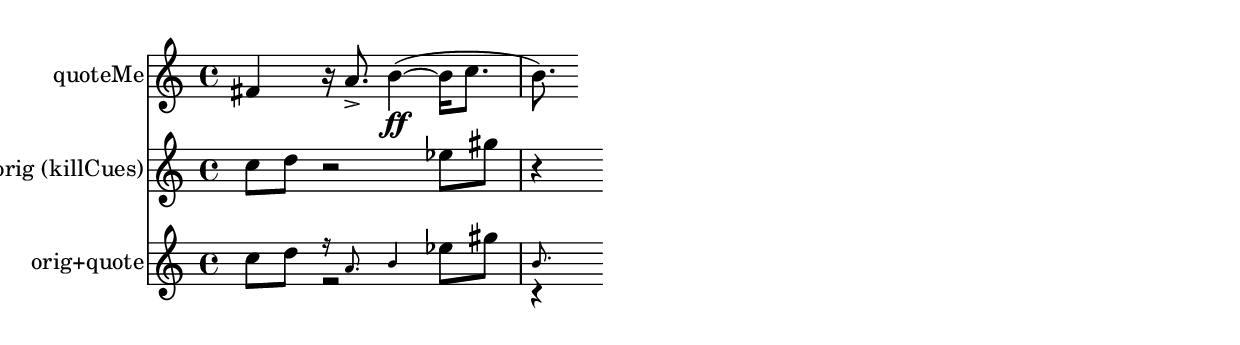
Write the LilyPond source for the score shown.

\header {


  texidoc = " The @code{cueDuring} form of quotation will set stem
directions on both quoted and main voice, and deliver the quoted voice
in the @code{cue} @code{Voice}. The music function @code{\\killCues}
can remove all cue notes.

Spanners run to the end of a cue section, and are not started on the
last note."

}

\version "2.19.21"
\layout {
  ragged-right = ##t
}

quoteMe = \relative { fis'4 r16  a8.-> b4(-\ff~  b16 c8.  b) }

\addQuote quoteMe \quoteMe 

original = \relative {
  c''8 d
  \cueDuring #"quoteMe"  #1 { r2 }
  es8 gis8
  \cueDuring #"quoteMe"  #1 { r4 }
}

cueStaff =  \relative c'' <<
  \set Staff.quotedEventTypes = #'(note-event articulation-event)
  \original
>>

<<
  \new Staff {
    \set Staff.instrumentName = "quoteMe"
    \quoteMe
  }
  \new Staff {
    \set Staff.instrumentName = "orig (killCues)"
    \killCues \original
  }
  \new Staff {
    \set Staff.instrumentName = "orig+quote"	
    \cueStaff
  }
>>
